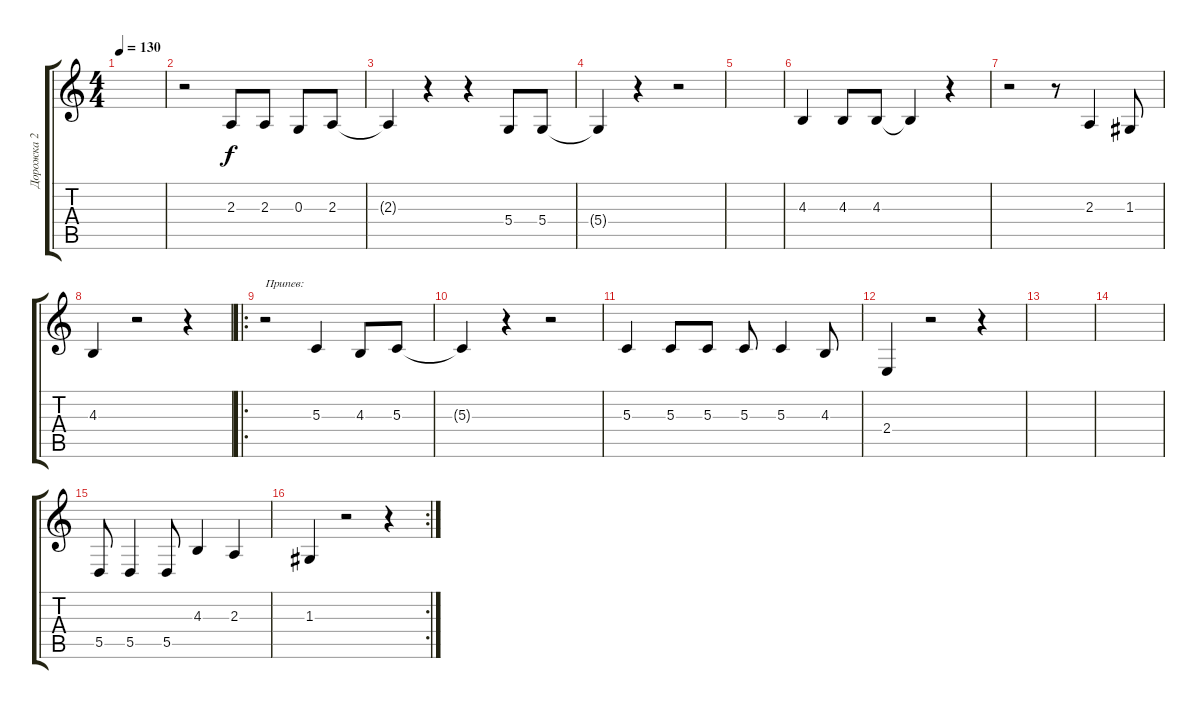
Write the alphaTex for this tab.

\track ("Дорожка 2" "Дорожка 2") {instrument acousticgrandpiano}
\staff {score tabs}
\tuning (E4 B3 G3 D3 A2 E2) {hide}
\ts (4 4)
\tempo 130
\clef g2
\ks c
|
r.2 2.3.8 2.3.8 0.3.8 2.3.8 |
2.3{t}.4 r.4 r.4 5.4.8 5.4.8 |
5.4{t}.4 r.4 r.2 |
|
4.3.4 4.3.8 4.3.8 4.3{t}.4 r.4 |
r.2 r.8 2.3.4 1.3.8 |
4.3.4 r.2 r.4 |
\ro
r.2{txt "Припев:"} 5.3.4 4.3.8 5.3.8 |
5.3{t}.4 r.4 r.2 |
5.3.4 5.3.8 5.3.8 5.3.8 5.3.4 4.3.8 |
2.4.4 r.2 r.4 |
|
|
5.5.8 5.5.4 5.5.8 4.3.4 2.3.4 |
\rc 2
1.3.4 r.2 r.4
